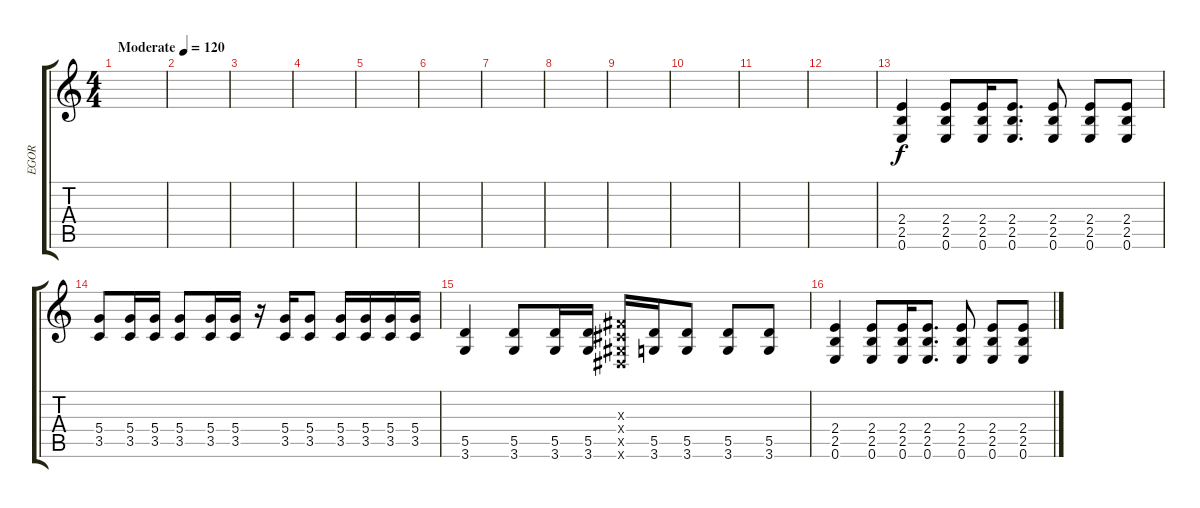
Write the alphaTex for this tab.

\track ("EGOR" "EGOR") {instrument distortionguitar}
\staff {score tabs}
\tuning (E4 B3 G3 D3 A2 E2) {hide}
\ts (4 4)
\tempo (120 "Moderate")
\tempo 110
\tempo (120 "Moderate")
\clef g2
\ks c
|
|
|
|
|
|
|
|
|
|
|
|
(2.4 2.5 0.6).4{instrument distortionguitar} (2.4 2.5 0.6).8 (2.4 2.5 0.6).16 (2.4 2.5 0.6).8{d} (2.4 2.5 0.6).8 (2.4 2.5 0.6).8 (2.4 2.5 0.6).8 |
(5.4 3.5).8 (5.4 3.5).16 (5.4 3.5).16 (5.4 3.5).8 (5.4 3.5).16 (5.4 3.5).16 r.16 (5.4 3.5).16 (5.4 3.5).8 (5.4 3.5).16 (5.4 3.5).16 (5.4 3.5).16 (5.4 3.5).16 |
(5.5 3.6).4 (5.5 3.6).8 (5.5 3.6).16 (5.5 3.6).16 (-1.3{x} -1.4{x} -1.5{x} -1.6{x}).16 (5.5 3.6).16 (5.5 3.6).8 (5.5 3.6).8 (5.5 3.6).8 |
(2.4 2.5 0.6).4 (2.4 2.5 0.6).8 (2.4 2.5 0.6).16 (2.4 2.5 0.6).8{d} (2.4 2.5 0.6).8 (2.4 2.5 0.6).8 (2.4 2.5 0.6).8
